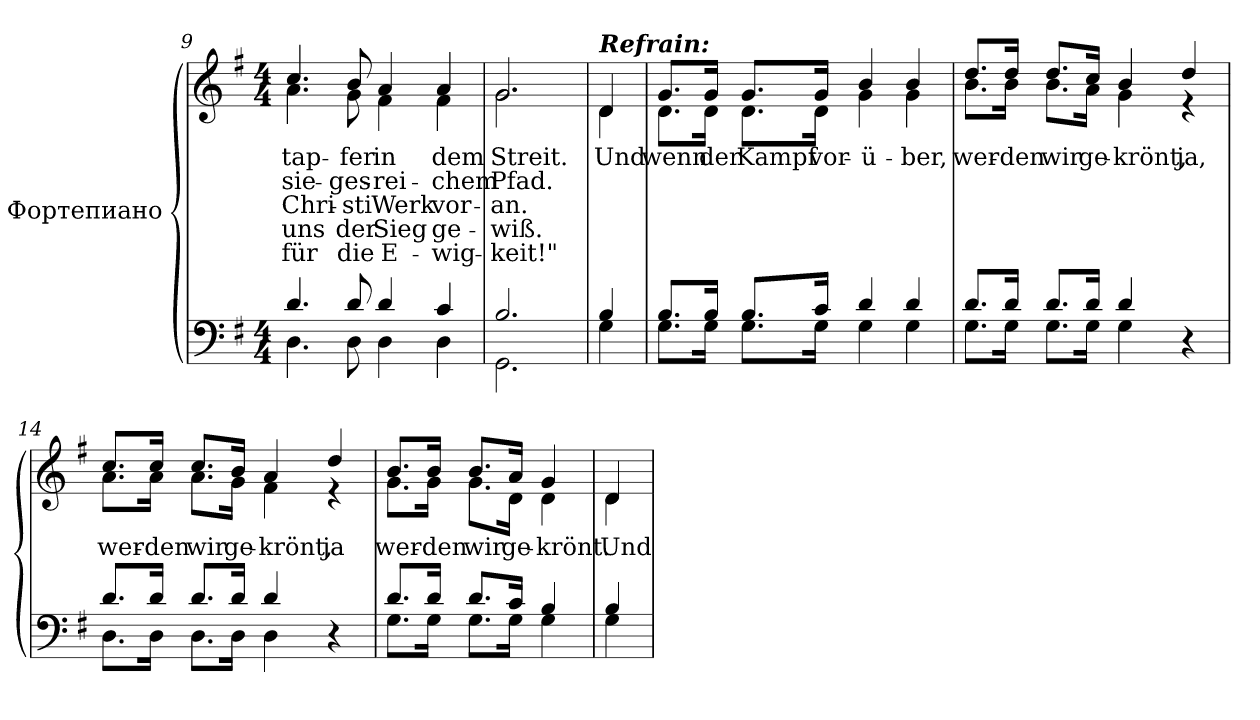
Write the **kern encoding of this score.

**kern	**kern	**text	**text	**text	**text	**text
*part1	*part1	*part1	*part1	*part1	*part1	*part1
*staff2	*staff1	*staff1	*staff1	*staff1	*staff1	*staff1
*I"Фортепиано	*	*	*	*	*	*
*clefF4	*clefG2	*	*	*	*	*
*k[f#]	*k[f#]	*	*	*	*	*
*G:	*G:	*	*	*	*	*
*M4/4	*M4/4	*	*	*	*	*
=9	=9	=9	=9	=9	=9	=9
*^	*	*	*	*	*	*
!	!	!	!LO:LY:b:color=#000000	!LO:LY:b:color=#000000	!LO:LY:b:color=#000000	!LO:LY:b:color=#000000	!LO:LY:b:color=#000000
*	*	*^	*	*	*	*	*
4.di/	4.Di\	4.cci/	4.ai\	tap-	sie-	Chri-	uns	für
!	!	!	!	!LO:LY:b:color=#000000	!LO:LY:b:color=#000000	!LO:LY:b:color=#000000	!LO:LY:b:color=#000000	!LO:LY:b:color=#000000
8di/	8Di\	8bi/	8gi\	-fer	-ges-	-sti	der	die
!	!	!	!	!LO:LY:b:color=#000000	!LO:LY:b:color=#000000	!LO:LY:b:color=#000000	!LO:LY:b:color=#000000	!LO:LY:b:color=#000000
4di/	4Di\	4ai/	4f#i\	in	-rei-	Werk	Sieg	E-
!	!	!	!	!LO:LY:b:color=#000000	!LO:LY:b:color=#000000	!LO:LY:b:color=#000000	!LO:LY:b:color=#000000	!LO:LY:b:color=#000000
4ci/	4Di\	4ai/	4f#i\	dem	-chem	vor-	ge-	-wig-
=10	=10	=10	=10	=10	=10	=10	=10	=10
!	!	!	!	!LO:LY:b:color=#000000	!LO:LY:b:color=#000000	!LO:LY:b:color=#000000	!LO:LY:b:color=#000000	!LO:LY:b:color=#000000
2.Bi/	2.GGi\	2.gi/	2.gi\	Streit.	Pfad.	-an.	-wiß.	-keit!"
!!LO:LB:g=z	!!
=11	=11	=11	=11	=11	=11	=11	=11	=11
!	!	!LO:TX:a:Bi:t=Refrain&colon;	!	!	!	!	!	!
!	!	!	!	!LO:LY:b:color=#000000	!	!	!	!
4Bi/	4Gi\	4di/	4di\	Und	.	.	.	.
=12	=12	=12	=12	=12	=12	=12	=12	=12
!	!	!	!	!LO:LY:b:color=#000000	!	!	!	!
8.Bi/L	8.Gi\L	8.gi/L	8.di\L	wenn	.	.	.	.
!	!	!	!	!LO:LY:b:color=#000000	!	!	!	!
16Bi/Jk	16Gi\Jk	16gi/Jk	16di\Jk	der	.	.	.	.
!	!	!	!	!LO:LY:b:color=#000000	!	!	!	!
8.Bi/L	8.Gi\L	8.gi/L	8.di\L	Kampf	.	.	.	.
!	!	!	!	!LO:LY:b:color=#000000	!	!	!	!
16ci/Jk	16Gi\Jk	16gi/Jk	16di\Jk	vor-	.	.	.	.
!	!	!	!	!LO:LY:b:color=#000000	!	!	!	!
4di/	4Gi\	4bi/	4gi\	-ü-	.	.	.	.
!	!	!	!	!LO:LY:b:color=#000000	!	!	!	!
4di/	4Gi\	4bi/	4gi\	-ber,	.	.	.	.
=13	=13	=13	=13	=13	=13	=13	=13	=13
!	!	!	!	!LO:LY:b:color=#000000	!	!	!	!
8.di/L	8.Gi\L	8.ddi/L	8.bi\L	wer-	.	.	.	.
!	!	!	!	!LO:LY:b:color=#000000	!	!	!	!
16di/Jk	16Gi\Jk	16ddi/Jk	16bi\Jk	-den	.	.	.	.
!	!	!	!	!LO:LY:b:color=#000000	!	!	!	!
8.di/L	8.Gi\L	8.ddi/L	8.bi\L	wir	.	.	.	.
!	!	!	!	!LO:LY:b:color=#000000	!	!	!	!
16di/Jk	16Gi\Jk	16cci/Jk	16ai\Jk	ge-	.	.	.	.
!	!	!	!	!LO:LY:b:color=#000000	!	!	!	!
4di/	4Gi\	4bi/	4gi\	-krönt,	.	.	.	.
!	!	!	!	!LO:LY:b:color=#000000	!	!	!	!
4r	4ryy	4ddi/	4r	ja,	.	.	.	.
!!LO:LB:g=z	!!
=14	=14	=14	=14	=14	=14	=14	=14	=14
!	!	!	!	!LO:LY:b:color=#000000	!	!	!	!
8.di/L	8.Di\L	8.cci/L	8.ai\L	wer-	.	.	.	.
!	!	!	!	!LO:LY:b:color=#000000	!	!	!	!
16di/Jk	16Di\Jk	16cci/Jk	16ai\Jk	-den	.	.	.	.
!	!	!	!	!LO:LY:b:color=#000000	!	!	!	!
8.di/L	8.Di\L	8.cci/L	8.ai\L	wir	.	.	.	.
!	!	!	!	!LO:LY:b:color=#000000	!	!	!	!
16di/Jk	16Di\Jk	16bi/Jk	16gi\Jk	ge-	.	.	.	.
!	!	!	!	!LO:LY:b:color=#000000	!	!	!	!
4di/	4Di\	4ai/	4f#i\	-krönt,	.	.	.	.
!	!	!	!	!LO:LY:b:color=#000000	!	!	!	!
4r	4ryy	4ddi/	4r	ja	.	.	.	.
=15	=15	=15	=15	=15	=15	=15	=15	=15
!	!	!	!	!LO:LY:b:color=#000000	!	!	!	!
8.di/L	8.Gi\L	8.bi/L	8.gi\L	wer-	.	.	.	.
!	!	!	!	!LO:LY:b:color=#000000	!	!	!	!
16di/Jk	16Gi\Jk	16bi/Jk	16gi\Jk	-den	.	.	.	.
!	!	!	!	!LO:LY:b:color=#000000	!	!	!	!
8.di/L	8.Gi\L	8.bi/L	8.gi\L	wir	.	.	.	.
!	!	!	!	!LO:LY:b:color=#000000	!	!	!	!
16ci/Jk	16Gi\Jk	16ai/Jk	16di\Jk	ge-	.	.	.	.
!	!	!	!	!LO:LY:b:color=#000000	!	!	!	!
4Bi/	4Gi\	4gi/	4di\	-krönt.	.	.	.	.
!!LO:PB:g=z	!!
=16	=16	=16	=16	=16	=16	=16	=16	=16
!	!	!	!	!LO:LY:b:color=#000000	!	!	!	!
4Bi/	4Gi\	4di/	4di\	Und	.	.	.	.
*v	*v	*	*	*	*	*	*	*
*	*v	*v	*	*	*	*	*
=	=	=	=	=	=	=
*-	*-	*-	*-	*-	*-	*-
